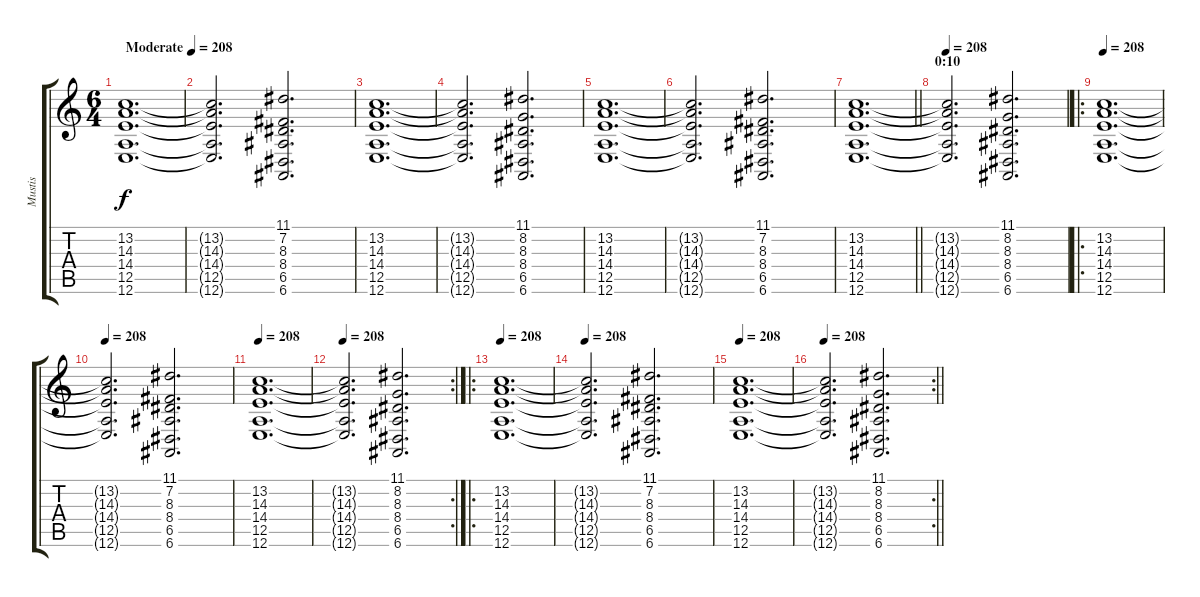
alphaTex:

\track ("Mustis" "Mustis") {instrument choiraahs}
\staff {score tabs}
\tuning (E4 B3 G3 D3 A2 E2) {hide}
\ts (6 4)
\tempo (208 "Moderate")
\clef g2
\ks c
(13.2 14.3 14.4 12.5 12.6).1{d dy f instrument choiraahs} |
(13.2{t} 14.3{t} 14.4{t} 12.5{t} 12.6{t}).2{d} (11.1 7.2 8.3 8.4 6.5 6.6).2{d} |
(13.2 14.3 14.4 12.5 12.6).1{d} |
(13.2{t} 14.3{t} 14.4{t} 12.5{t} 12.6{t}).2{d} (11.1 8.2 8.3 8.4 6.5 6.6).2{d} |
(13.2 14.3 14.4 12.5 12.6).1{d} |
(13.2{t} 14.3{t} 14.4{t} 12.5{t} 12.6{t}).2{d} (11.1 7.2 8.3 8.4 6.5 6.6).2{d} |
\barLineRight lightlight
(13.2 14.3 14.4 12.5 12.6).1{d} |
\section ("" "0:10")
\tempo 208
(13.2{t} 14.3{t} 14.4{t} 12.5{t} 12.6{t}).2{d} (11.1 8.2 8.3 8.4 6.5 6.6).2{d} |
\ro
\tempo 208
(13.2 14.3 14.4 12.5 12.6).1{d} |
\tempo 208
(13.2{t} 14.3{t} 14.4{t} 12.5{t} 12.6{t}).2{d} (11.1 7.2 8.3 8.4 6.5 6.6).2{d} |
\tempo 208
(13.2 14.3 14.4 12.5 12.6).1{d} |
\rc 2
\tempo 208
(13.2{t} 14.3{t} 14.4{t} 12.5{t} 12.6{t}).2{d} (11.1 8.2 8.3 8.4 6.5 6.6).2{d} |
\ro
\tempo 208
(13.2 14.3 14.4 12.5 12.6).1{d} |
\tempo 208
(13.2{t} 14.3{t} 14.4{t} 12.5{t} 12.6{t}).2{d} (11.1 7.2 8.3 8.4 6.5 6.6).2{d} |
\tempo 208
(13.2 14.3 14.4 12.5 12.6).1{d} |
\rc 2
\tempo 208
\barLineRight lightlight
(13.2{t} 14.3{t} 14.4{t} 12.5{t} 12.6{t}).2{d} (11.1 8.2 8.3 8.4 6.5 6.6).2{d}
